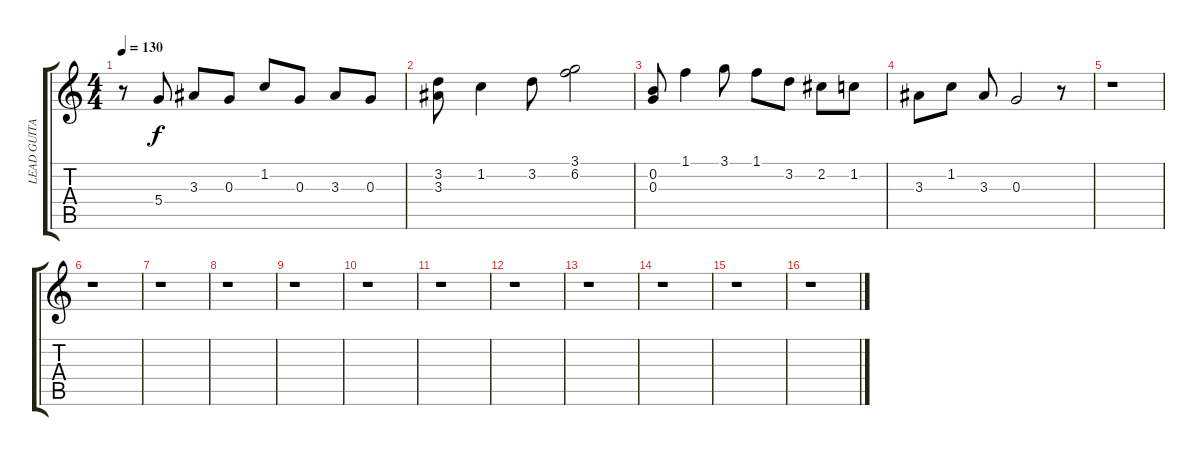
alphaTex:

\track ("LEAD GUITAR" "LEAD GUITA") {instrument overdrivenguitar}
\staff {score tabs}
\tuning (E4 B3 G3 D3 A2 E2) {hide}
\ts (4 4)
\tempo 130
\clef g2
\ks c
r.8{dy f} 5.4.8 3.3.8 0.3.8 1.2.8 0.3.8 3.3.8 0.3.8 |
(3.2 3.3).8 1.2.4 3.2.8 (3.1 6.2).2 |
(0.2 0.3).8 1.1.4 3.1.8 1.1.8 3.2.8 2.2.8 1.2.8 |
3.3.8 1.2.8 3.3.8 0.3.2 r.8 |
r.1 |
r.1 |
r.1 |
r.1 |
r.1 |
r.1 |
r.1 |
r.1 |
r.1 |
r.1 |
r.1 |
r.1
